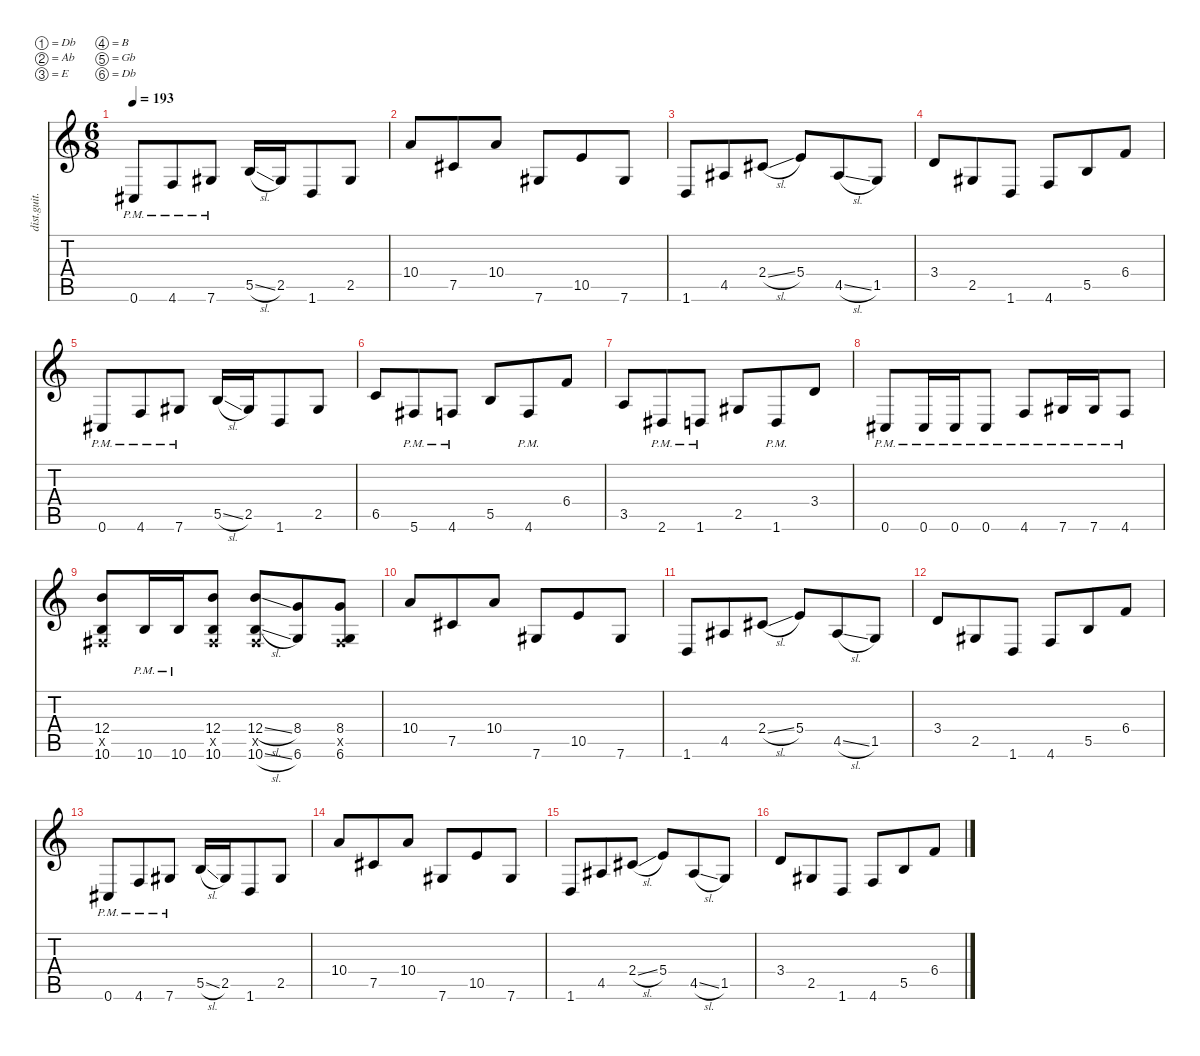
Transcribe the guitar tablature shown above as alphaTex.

\defaultSystemsLayout 4
\hideDynamics
\bracketExtendMode nobrackets
\otherSystemsTrackNameOrientation horizontal
\track ("P. Waggoner Gtr." "dist.guit.") {instrument distortionguitar}
\staff {score tabs}
\tuning (Db4 Ab3 E3 B2 Gb2 Db2)
\ts (6 8)
\tempo 193
\clef g2
\ks c
0.6{pm acc #}.8{dy f beam Up} 4.6{pm}.8{beam Up} 7.6{pm acc #}.8{beam Up} 5.5{sl}.16{beam Up} 2.5{acc #}.16{beam Up} 1.6.8{beam Up} 2.5{acc #}.8{beam Up} |
10.4.8{beam Up} 7.5{acc #}.8{beam Up} 10.4.8{beam Up} 7.6{acc #}.8{beam Up} 10.5.8{beam Up} 7.6{acc #}.8{beam Up} |
1.6.8{beam Up} 4.5{acc #}.8{beam Up} 2.4{sl acc #}.8{beam Up} 5.4.8{beam Up} 4.5{sl acc #}.8{beam Up} 1.5.8{beam Up} |
3.4.8{beam Up} 2.5{acc #}.8{beam Up} 1.6.8{beam Up} 4.6.8{beam Up} 5.5.8{beam Up} 6.4.8{beam Up} |
0.6{pm acc #}.8{beam Up} 4.6{pm}.8{beam Up} 7.6{pm acc #}.8{beam Up} 5.5{sl}.16{beam Up} 2.5{acc #}.16{beam Up} 1.6.8{beam Up} 2.5{acc #}.8{beam Up} |
6.5.8{beam Up} 5.6{pm acc #}.8{beam Up} 4.6{pm}.8{beam Up} 5.5.8{beam Up} 4.6{pm}.8{beam Up} 6.4.8{beam Up} |
3.5.8{beam Up} 2.6{pm acc #}.8{beam Up} 1.6{pm}.8{beam Up} 2.5{acc #}.8{beam Up} 1.6{pm}.8{beam Up} 3.4.8{beam Up} |
0.6{pm acc #}.8{beam Up} 0.6{pm acc #}.16{beam Up} 0.6{pm acc #}.16{beam Up} 0.6{pm acc #}.8{beam Up} 4.6{pm}.8{beam Up} 7.6{pm acc #}.16{beam Up} 7.6{pm acc #}.16{beam Up} 4.6{pm}.8{beam Up} |
(12.4 0.5{x acc #} 10.6).8{beam Up} 10.6{pm}.16{beam Up} 10.6{pm}.16{beam Up} (12.4 0.5{x acc #} 10.6).8{beam Up} (12.4{sl} 0.5{x acc #} 10.6{sl}).8{beam Up} (8.4 6.6).8{beam Up} (8.4 0.5{x acc #} 6.6).8{beam Up} |
10.4.8{beam Up} 7.5{acc #}.8{beam Up} 10.4.8{beam Up} 7.6{acc #}.8{beam Up} 10.5.8{beam Up} 7.6{acc #}.8{beam Up} |
1.6.8{beam Up} 4.5{acc #}.8{beam Up} 2.4{sl acc #}.8{beam Up} 5.4.8{beam Up} 4.5{sl acc #}.8{beam Up} 1.5.8{beam Up} |
3.4.8{beam Up} 2.5{acc #}.8{beam Up} 1.6.8{beam Up} 4.6.8{beam Up} 5.5.8{beam Up} 6.4.8{beam Up} |
0.6{pm acc #}.8{beam Up} 4.6{pm}.8{beam Up} 7.6{pm acc #}.8{beam Up} 5.5{sl}.16{beam Up} 2.5{acc #}.16{beam Up} 1.6.8{beam Up} 2.5{acc #}.8{beam Up} |
10.4.8{beam Up} 7.5{acc #}.8{beam Up} 10.4.8{beam Up} 7.6{acc #}.8{beam Up} 10.5.8{beam Up} 7.6{acc #}.8{beam Up} |
1.6.8{beam Up} 4.5{acc #}.8{beam Up} 2.4{sl acc #}.8{beam Up} 5.4.8{beam Up} 4.5{sl acc #}.8{beam Up} 1.5.8{beam Up} |
3.4.8{beam Up} 2.5{acc #}.8{beam Up} 1.6.8{beam Up} 4.6.8{beam Up} 5.5.8{beam Up} 6.4.8{beam Up}
